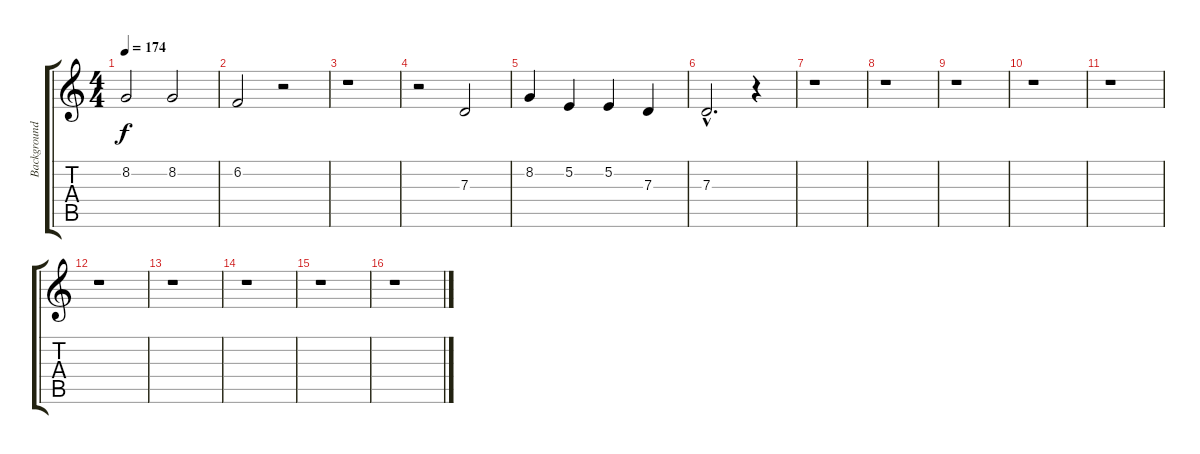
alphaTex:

\track ("Background vocals" "Background") {instrument cello}
\staff {score tabs}
\tuning (E4 B3 G3 D3 A2 E2) {hide}
\ts (4 4)
\tempo 174
\clef g2
\ks c
8.2.2{dy f} 8.2.2 |
6.2.2 r.2 |
r.1 |
r.2 7.3.2 |
8.2.4 5.2.4 5.2.4 7.3.4 |
7.3{hac}.2{d} r.4 |
r.1 |
r.1 |
r.1 |
r.1 |
r.1 |
r.1 |
r.1 |
r.1 |
r.1 |
r.1
